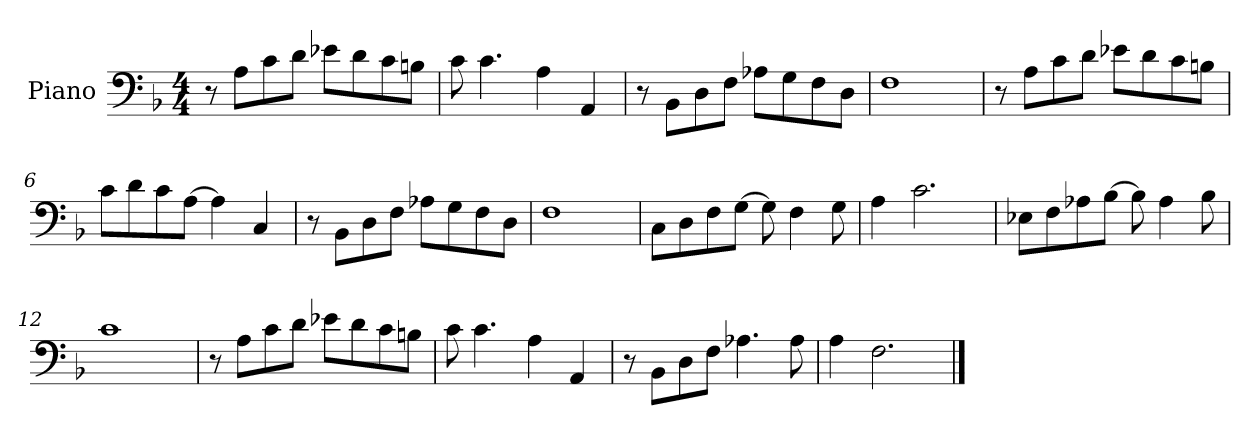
**kern
*part1
*staff1
*I"Piano
*I'Pno
*clefF4
*k[b-]
*F:
*M4/4
=1
8r
8A\L
8c\
8d\J
8e-X\L
8d\
8c\
8Bn\J
=2
8c\
4.c\
4A\
4AA/
=3
8r
8BB-\L
8D\
8F\J
8A-X\L
8G\
8F\
8D\J
=4
1F
=5
8r
8A\L
8c\
8d\J
8e-X\L
8d\
8c\
8Bn\J
=6
8c\L
8d\
8c\
[8A\J
4A\]
4C/
=7
8r
8BB-\L
8D\
8F\J
8A-X\L
8G\
8F\
8D\J
=8
1F
=9
8C\L
8D\
8F\
[8G\J
8G\]
4F\
8G\
=10
4A\
2.c\
=11
8E-X\L
8F\
8A-X\
[8B-\J
8B-\]
4A-\
8B-\
=12
1c
=13
8r
8A\L
8c\
8d\J
8e-X\L
8d\
8c\
8Bn\J
=14
8c\
4.c\
4A\
4AA/
=15
8r
8BB-\L
8D\
8F\J
4.A-X\
8A-\
=16
4A\
2.F\
==
*-
